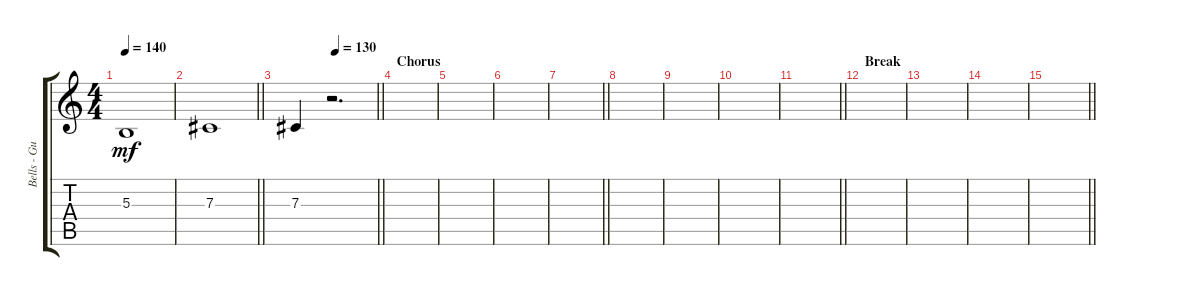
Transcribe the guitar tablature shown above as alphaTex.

\track ("Bells - Guitar 3" "Bells - Gu") {instrument tubularbells}
\staff {score tabs}
\tuning (Eb4 Bb3 Gb3 Db3 Ab2 Eb2) {hide}
\ts (4 4)
\tempo 140
\clef g2
\ks c
5.3.1{dy mf} |
\barLineRight lightlight
7.3.1 |
\tempo (130 0.5)
\barLineRight lightlight
7.3.4 r.2{d} |
\section ("" "Chorus")
|
|
|
\barLineRight lightlight
|
|
|
|
\barLineRight lightlight
|
\section ("" "Break")
|
|
|
\barLineRight lightlight
